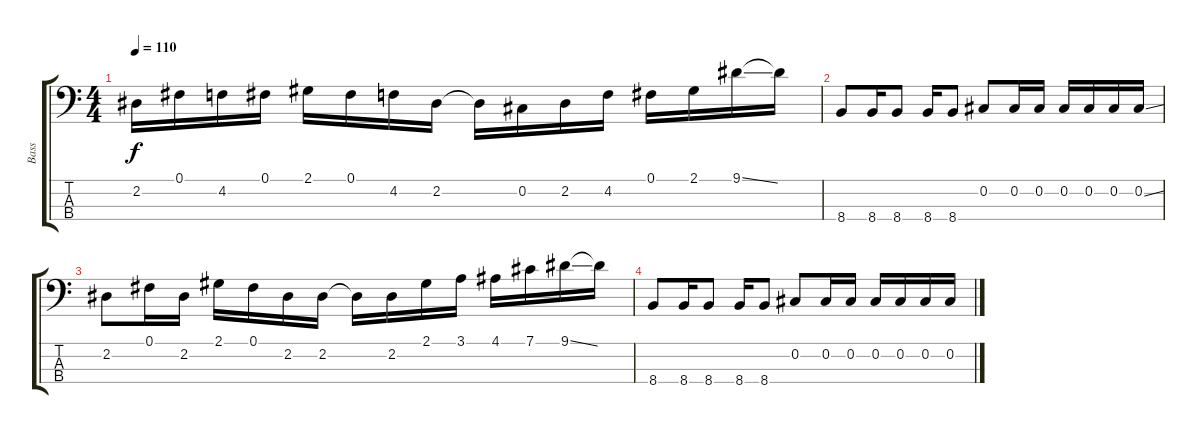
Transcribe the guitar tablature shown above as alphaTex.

\track ("Bass" "Bass") {instrument electricbassfinger}
\staff {score tabs}
\tuning (Gb2 Db2 Ab1 Eb1) {hide}
\ts (4 4)
\tempo 110
\clef f4
\ks c
2.2.16{dy f} 0.1.16 4.2.16 0.1.16 2.1.16 0.1.16 4.2.16 2.2.16 2.2{t}.16 0.2.16 2.2.16 4.2.16 0.1.16 2.1.16 9.1{ss}.16 9.1{t}.16 |
8.4.8 8.4.16 8.4.8 8.4.16 8.4.8 0.2.8 0.2.16 0.2.16 0.2.16 0.2.16 0.2.16 0.2{ss}.16 |
2.2.8 0.1.16 2.2.16 2.1.16 0.1.16 2.2.16 2.2.16 2.2{t}.16 2.2.16 2.1.16 3.1.16 4.1.16 7.1.16 9.1{ss}.16 9.1{t}.16 |
8.4.8 8.4.16 8.4.8 8.4.16 8.4.8 0.2.8 0.2.16 0.2.16 0.2.16 0.2.16 0.2.16 0.2.16
